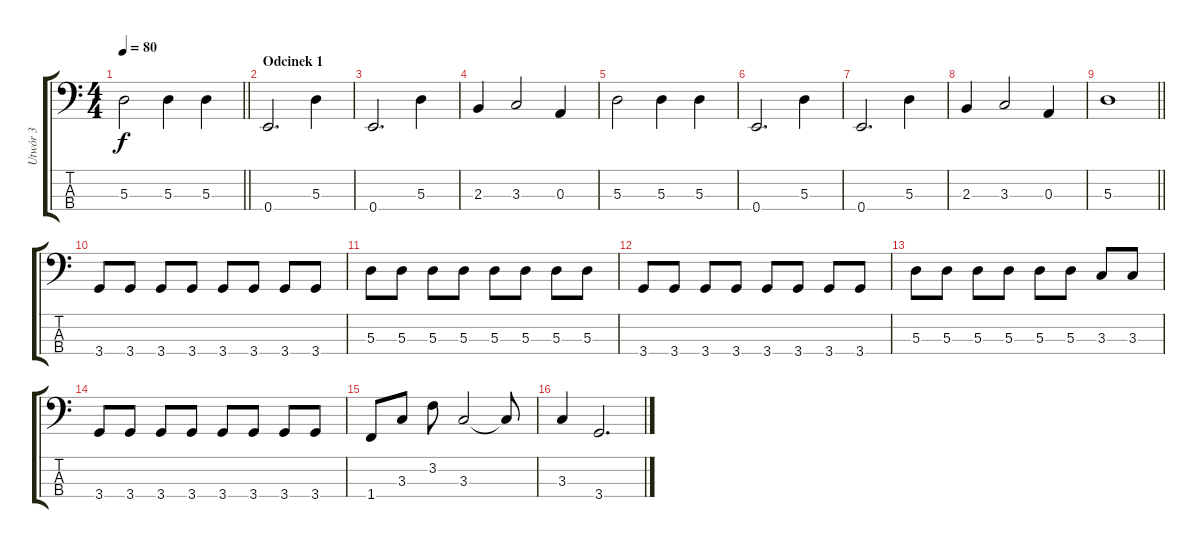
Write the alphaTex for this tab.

\track ("Utwór 3" "Utwór 3") {instrument electricbassfinger}
\staff {score tabs}
\tuning (G2 D2 A1 E1) {hide}
\ts (4 4)
\tempo 80
\clef f4
\barLineRight lightlight
\ks c
5.3.2{dy f} 5.3.4 5.3.4 |
\section ("" "Odcinek 1")
0.4.2{d} 5.3.4 |
0.4.2{d} 5.3.4 |
2.3.4 3.3.2 0.3.4 |
5.3.2 5.3.4 5.3.4 |
0.4.2{d} 5.3.4 |
0.4.2{d} 5.3.4 |
2.3.4 3.3.2 0.3.4 |
\barLineRight lightlight
5.3.1 |
3.4.8 3.4.8 3.4.8 3.4.8 3.4.8 3.4.8 3.4.8 3.4.8 |
5.3.8 5.3.8 5.3.8 5.3.8 5.3.8 5.3.8 5.3.8 5.3.8 |
3.4.8 3.4.8 3.4.8 3.4.8 3.4.8 3.4.8 3.4.8 3.4.8 |
5.3.8 5.3.8 5.3.8 5.3.8 5.3.8 5.3.8 3.3.8 3.3.8 |
3.4.8 3.4.8 3.4.8 3.4.8 3.4.8 3.4.8 3.4.8 3.4.8 |
1.4.8 3.3.8 3.2.8 3.3.2 3.3{t}.8 |
3.3.4 3.4.2{d}
